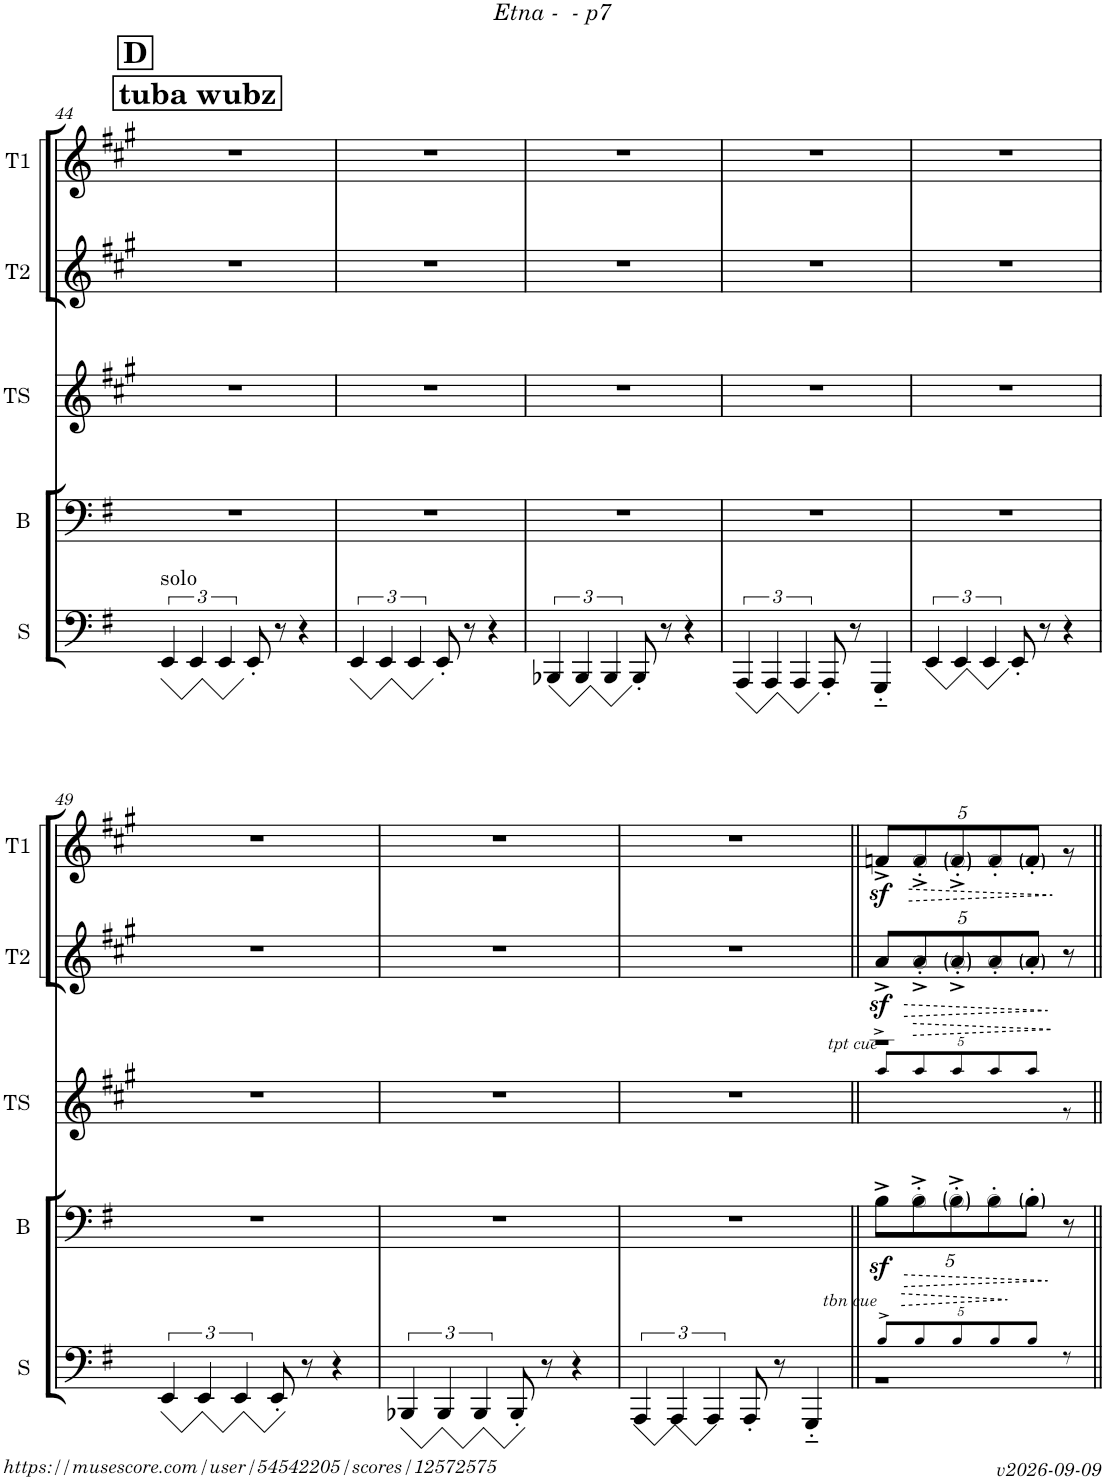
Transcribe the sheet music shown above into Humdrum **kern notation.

**kern	**dynam	**kern	**dynam	**kern	**dynam	**kern	**dynam	**kern	**dynam
*part5	*part5	*part4	*part4	*part3	*part3	*part2	*part2	*part1	*part1
*staff5	*staff5	*staff4	*staff4	*staff3	*staff3	*staff2	*staff2	*staff1	*staff1
*I"Sousa	*	*I"Trombone	*	*I"Tenor Sax	*	*I"Trumpet 2	*	*I"Trumpet 1	*
*I'S	*	*	*	*I'TS	*	*I'T2	*	*I'T1	*
!!LO:PB:g=z
*clefF4	*	*clefF4	*	*clefG2	*	*clefG2	*	*clefG2	*
*	*	*	*	*Trd8c14	*	*Trd1c2	*	*Trd1c2	*
*k[f#]	*	*k[f#]	*	*k[f#c#g#]	*	*k[f#c#g#]	*	*k[f#c#g#]	*
*M4/4	*	*M4/4	*	*M4/4	*	*M4/4	*	*M4/4	*
!!LO:REH:place=s1:a:B:cj:fs=14:t=D
!!LO:REH:place=s1:a:B:cj:fs=14:t=tuba wubz
=44	=44	=44	=44	=44	=44	=44	=44	=44	=44
!LO:TX:a:t=solo	!	!	!	!	!	!	!	!	!
6EE/	.	1r	.	1r	.	1r	.	1r	.
6EE/	.	.	.	.	.	.	.	.	.
6EE/	.	.	.	.	.	.	.	.	.
8EE'/	.	.	.	.	.	.	.	.	.
8r	.	.	.	.	.	.	.	.	.
4r	.	.	.	.	.	.	.	.	.
=45	=45	=45	=45	=45	=45	=45	=45	=45	=45
6EE/	.	1r	.	1r	.	1r	.	1r	.
6EE/	.	.	.	.	.	.	.	.	.
6EE/	.	.	.	.	.	.	.	.	.
8EE'/	.	.	.	.	.	.	.	.	.
8r	.	.	.	.	.	.	.	.	.
4r	.	.	.	.	.	.	.	.	.
=46	=46	=46	=46	=46	=46	=46	=46	=46	=46
6BBB-X/	.	1r	.	1r	.	1r	.	1r	.
6BBB-/	.	.	.	.	.	.	.	.	.
6BBB-/	.	.	.	.	.	.	.	.	.
8BBB-'/	.	.	.	.	.	.	.	.	.
8r	.	.	.	.	.	.	.	.	.
4r	.	.	.	.	.	.	.	.	.
=47	=47	=47	=47	=47	=47	=47	=47	=47	=47
6AAA/	.	1r	.	1r	.	1r	.	1r	.
6AAA/	.	.	.	.	.	.	.	.	.
6AAA/	.	.	.	.	.	.	.	.	.
8AAA'/	.	.	.	.	.	.	.	.	.
8r	.	.	.	.	.	.	.	.	.
4GGG'~/	.	.	.	.	.	.	.	.	.
=48	=48	=48	=48	=48	=48	=48	=48	=48	=48
6EE/	.	1r	.	1r	.	1r	.	1r	.
6EE/	.	.	.	.	.	.	.	.	.
6EE/	.	.	.	.	.	.	.	.	.
8EE'/	.	.	.	.	.	.	.	.	.
8r	.	.	.	.	.	.	.	.	.
4r	.	.	.	.	.	.	.	.	.
!!LO:LB:g=z
=49	=49	=49	=49	=49	=49	=49	=49	=49	=49
6EE/	.	1r	.	1r	.	1r	.	1r	.
6EE/	.	.	.	.	.	.	.	.	.
6EE/	.	.	.	.	.	.	.	.	.
8EE'/	.	.	.	.	.	.	.	.	.
8r	.	.	.	.	.	.	.	.	.
4r	.	.	.	.	.	.	.	.	.
=50	=50	=50	=50	=50	=50	=50	=50	=50	=50
6BBB-X/	.	1r	.	1r	.	1r	.	1r	.
6BBB-/	.	.	.	.	.	.	.	.	.
6BBB-/	.	.	.	.	.	.	.	.	.
8BBB-'/	.	.	.	.	.	.	.	.	.
8r	.	.	.	.	.	.	.	.	.
4r	.	.	.	.	.	.	.	.	.
=51	=51	=51	=51	=51	=51	=51	=51	=51	=51
6AAA/	.	1r	.	1r	.	1r	.	1r	.
6AAA/	.	.	.	.	.	.	.	.	.
6AAA/	.	.	.	.	.	.	.	.	.
8AAA'/	.	.	.	.	.	.	.	.	.
8r	.	.	.	.	.	.	.	.	.
4GGG'~/	.	.	.	.	.	.	.	.	.
=52||	=52||	=52||	=52||	=52||	=52||	=52||	=52||	=52||	=52||
*	*	*	*	*^	*	*	*	*	*
*Xbrackettup	*	*Xbrackettup	*	*	*Xbrackettup	*	*Xbrackettup	*	*Xbrackettup	*
*^	*	*	*	*	*	*	*	*	*	*
!	!	!	!	!	!LO:TX:a:i:t=tpt cue	!	!	!	!	!	!
!LO:TX:a:i:t=tbn cue	!	!	!	!	!	!	!	!	!	!	!
40%7B^/L	1r	.	40%7Bz<^\L	.	1r	40%7aa^>/L	.	40%7az<^/L	.	40%7fnz<^/L	.
!	!	!LO:HP:b	!	!LO:HP:b	!	!	!LO:HP:b	!	!LO:HP:b	!	!LO:HP:b
40%7B/	.	>	40%7B'^\	>	.	40%7aa/	>	40%7a'^/	>	40%7f'^/	>
40%7B/	.	.	40%7B'^\	.	.	40%7aa/	.	40%7a'^/	.	40%7f'^/	.
40%7B/	.	.	40%7B'\	.	.	40%7aa/	.	40%7a'/	.	40%7f'/	.
40%7B/J	.	]	40%7B'\J	.	.	40%7aa/J	.	40%7a'/J	.	40%7f'/J	.
8r	.	.	8r	]	.	8r	]	8r	]	8rg	]
*v	*v	*	*	*	*v	*v	*	*	*	*	*
=||	=||	=||	=||	=||	=||	=||	=||	=||	=||
*-	*-	*-	*-	*-	*-	*-	*-	*-	*-
